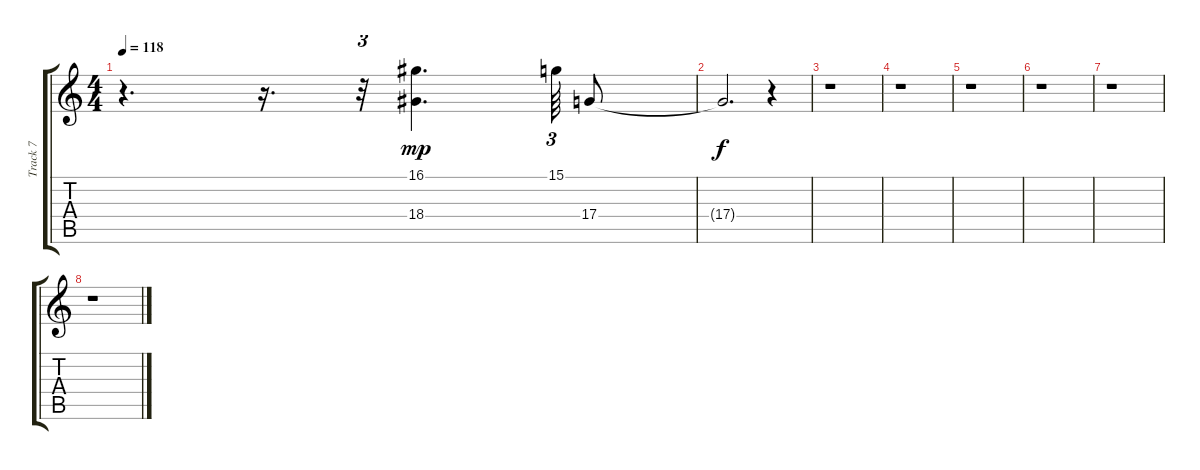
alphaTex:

\track ("Track 7" "Track 7") {instrument stringensemble1}
\staff {score tabs}
\tuning (E4 B3 G3 D3 A2 E2) {hide}
\ts (4 4)
\tempo 118
\clef g2
\ks c
r.4{d dy f} r.16{d} r.32{tu (3 2)} (16.1 18.4).4{d dy mp} 15.1.64{tu (3 2)} 17.4.8 |
17.4{t}.2{d dy f} r.4 |
r.1 |
r.1 |
r.1 |
r.1 |
r.1 |
r.1
